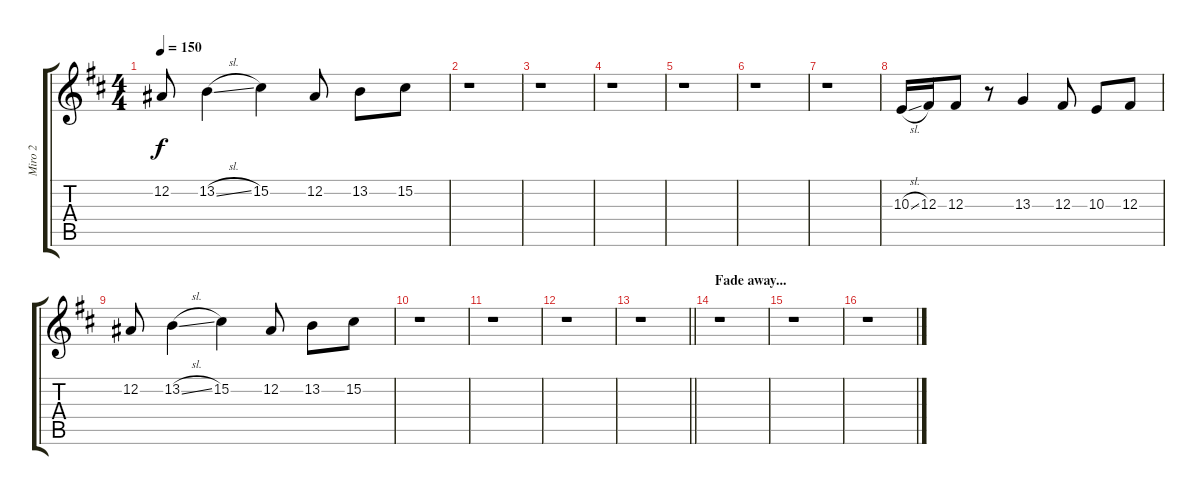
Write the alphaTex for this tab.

\track ("Miro 2" "Miro 2") {instrument sitar}
\staff {score tabs}
\tuning (Eb4 Bb3 Gb3 Db3 Ab2 Eb2) {hide}
\ts (4 4)
\tempo 150
\clef g2
\ks bminor
12.2.8{dy f} 13.2{sl}.4 15.2.4 12.2.8 13.2.8 15.2.8 |
r.1 |
r.1 |
r.1 |
r.1 |
r.1 |
r.1 |
10.3{sl}.16 12.3.16 12.3.8 r.8 13.3.4 12.3.8 10.3.8 12.3.8 |
12.2.8 13.2{sl}.4 15.2.4 12.2.8 13.2.8 15.2.8 |
r.1 |
r.1 |
r.1 |
\barLineRight lightlight
r.1 |
\section ("" "Fade away...")
r.1 |
r.1 |
r.1
